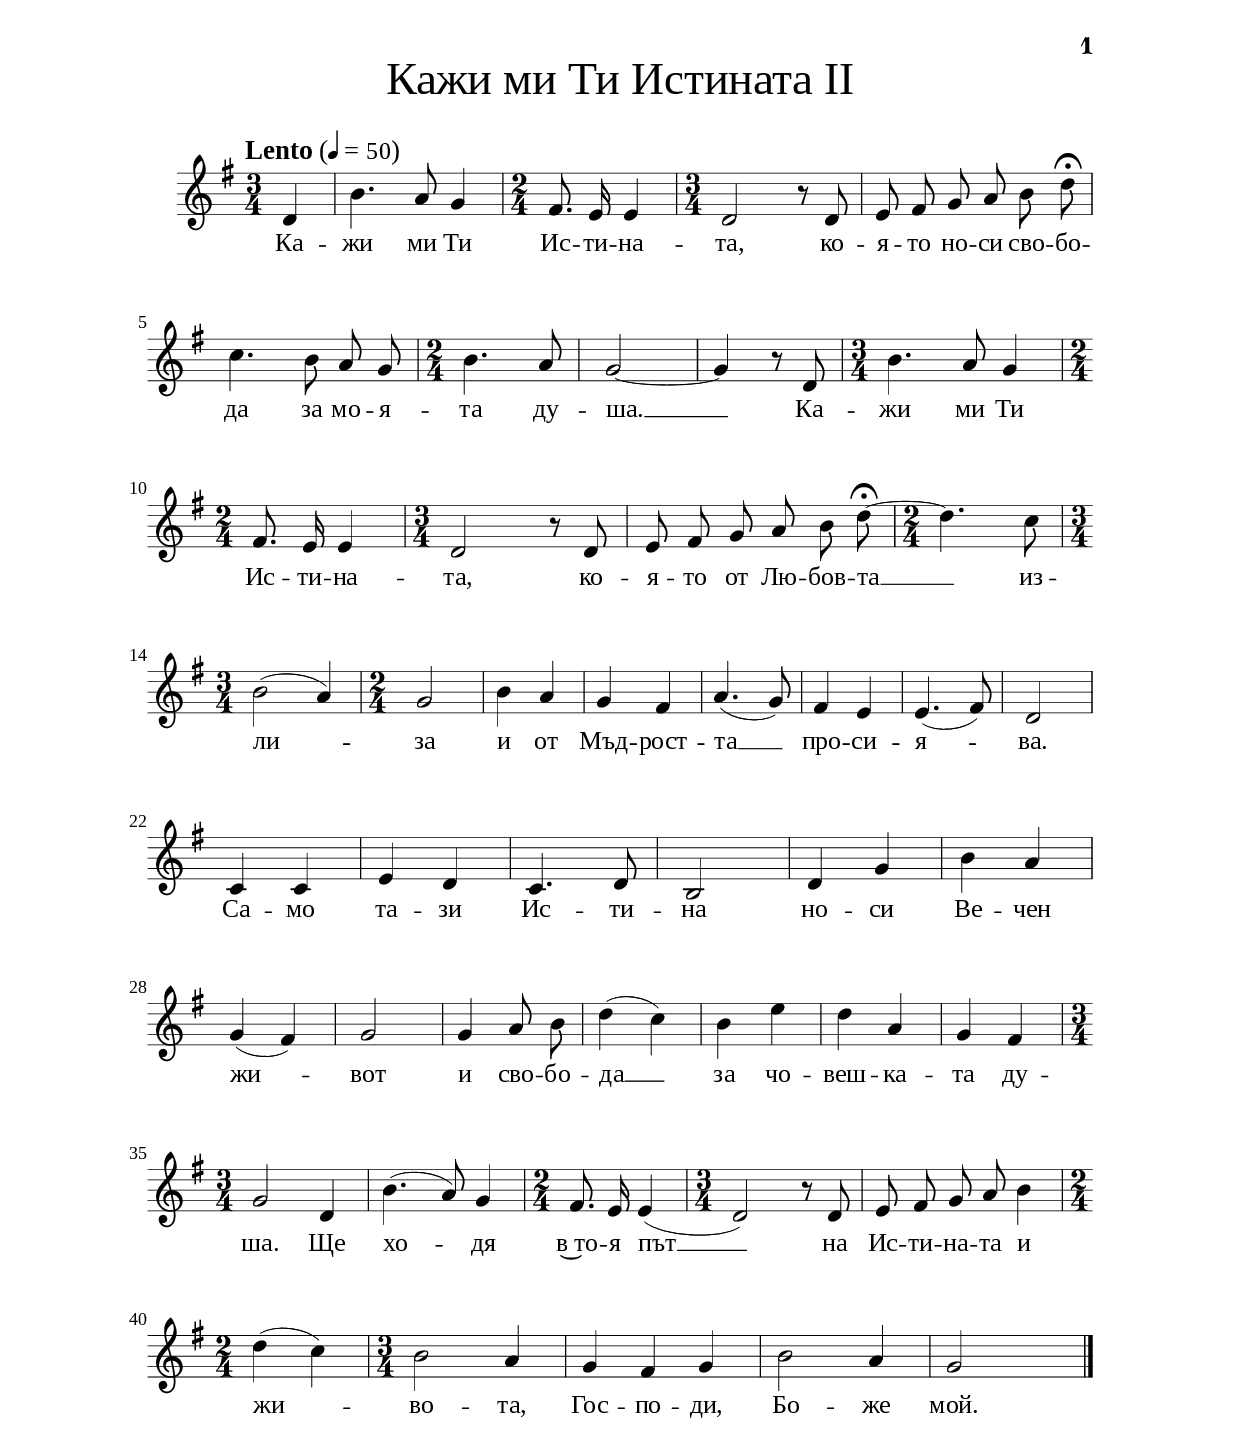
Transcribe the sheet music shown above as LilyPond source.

\version "2.24.4"

% include paper part and global functions
\include "include/globals.ily"

\bookpart {
  \label #'ref168
  \tocItem \markup "Кажи ми Ти Истината II"
  \include "include/bookpart-paper.ily"
  \score {
    \include "include/score-layout.ily"

    \new Voice \absolute {
      \clef treble
      \key g \major
      \time 3/4
      \tempoFunc "Lento" 4 "50"
      \autoBeamOff

      \partial 4
      d'4 | % 2
      b'4.  a'8  g'4 | % 3
      \time 2/4  | % 3
      fis'8.  e'16  e'4 | % 4
      \time 3/4  | % 4
      d'2 r8  d'8 | % 5
      e'8  fis'8  g'8  a'8
      b'8  d''8 ^\fermata \break | % 6
      c''4.  b'8  a'8  g'8 | % 7
      \time 2/4  | % 7
      b'4.  a'8 | % 8
      g'2 ~ | % 9
      g'4 r8  d'8 |
      \time 3/4  |
      b'4.  a'8  g'4 \break | % 11
      \time 2/4  | % 11
      fis'8.  e'16  e'4  | % 12
      \time 3/4  | % 12
      d'2 r8  d'8 | % 13
      e'8  fis'8  g'8  a'8
      b'8  d''8 ~ ^\fermata  \time 2/4 | % 14
      d''4.  c''8 \break | \time 3/4 b'2  (a'4)  | % 16

      \time 2/4 g'2   % 17
      b'4  a'4 | % 18
      g'4  fis'4 | % 19
      a'4. (  g'8 ) |
      fis'4  e'4 | % 21
      e'4. (  fis'8 ) | % 22
      d'2 \break | % 23
      c'4  c'4 | % 24
      e'4  d'4 | % 25
      c'4.  d'8 | % 26
      b2 | % 27
      d'4  g'4 | % 28
      b'4  a'4 \break | % 29
      g'4 (  fis'4 ) |
      g'2 | % 31
      g'4  a'8  b'8 | % 32
      d''4 (  c''4 ) | % 33
      b'4  e''4 | % 34
      d''4  a'4 | % 35
      g'4  fis'4 \break | % 36
      \time 3/4  | % 36
      g'2  d'4 | % 37
      b'4. (  a'8 )  g'4 | % 38
      \time 2/4  | % 38
      fis'8.  e'16  e'4 ( | % 39
      \time 3/4  | % 39
      d'2 ) r8  d'8 |
      e'8  fis'8  g'8  a'8
      b'4 \break | % 41
      \time 2/4  | % 41
      d''4 (  c''4 ) | % 42
      \time 3/4  | % 42
      b'2  a'4 | % 43
      g'4  fis'4  g'4 | % 44
      b'2  a'4 | % 45
      g'2 s4 \bar "|."
    }

    \addlyrics {
      Ка -- жи ми Ти Ис -- ти -- на -- та,
      ко -- я -- то но -- си сво -- бо --
      да за мо -- я -- та ду -- ша. __
      Ка -- жи ми Ти Ис -- ти -- на -- та,
      ко -- я -- то от Лю -- бов -- та __
      из -- ли --  за и от Мъд --
      рост -- та __  про -- си -- я --
      ва. Са -- мо та -- зи Ис -- ти -- на
      но -- си Ве -- чен жи -- вот и
      сво -- бо -- да __  за чо -- веш --
      ка -- та ду -- ша. Ще хо -- дя
      в~то -- я път __ на Ис -- ти --
      на -- та и жи -- во -- та, Гос --
      по -- ди, Бо -- же мой. Ка -- жи ми
      Ти Ис -- ти -- на -- та, ко -- я --
      то но -- си сво -- бо -- да за мо
      -- я -- та ду -- ша.}

      \header {
        title = \titleFunc #'ref_desc_16 "Кажи ми Ти Истината II" "Kaži mi Ti Istinata II"
      }

      \midi{}

    } % score


  }
